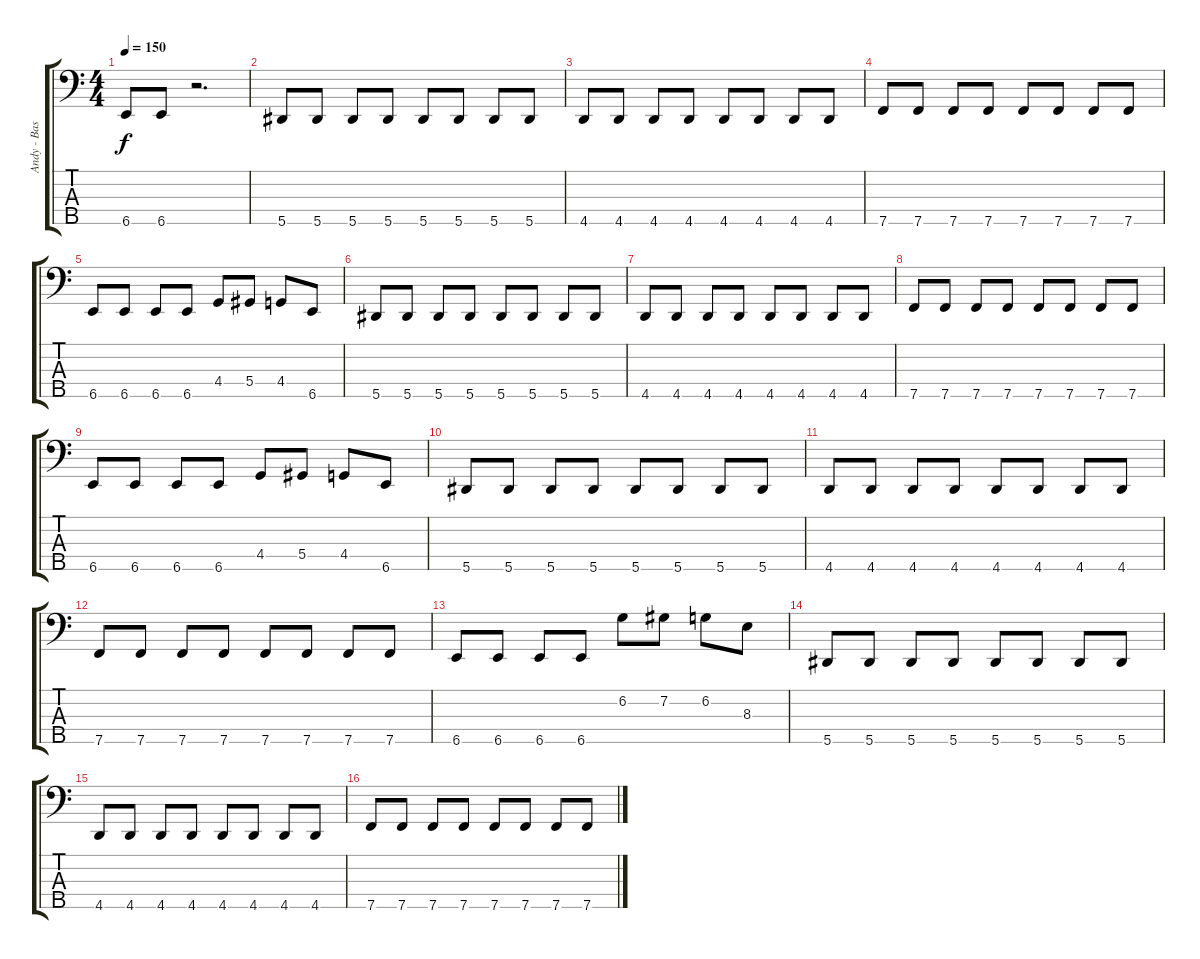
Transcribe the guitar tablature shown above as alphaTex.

\track ("Andy - Bass" "Andy - Bas") {instrument electricbassfinger}
\staff {score tabs}
\tuning (Gb2 Db2 Ab1 Eb1 Bb0) {hide}
\ts (4 4)
\tempo 150
\clef f4
\ks c
6.5.8{dy f} 6.5.8 r.2{d} |
5.5.8 5.5.8 5.5.8 5.5.8 5.5.8 5.5.8 5.5.8 5.5.8 |
4.5.8 4.5.8 4.5.8 4.5.8 4.5.8 4.5.8 4.5.8 4.5.8 |
7.5.8 7.5.8 7.5.8 7.5.8 7.5.8 7.5.8 7.5.8 7.5.8 |
6.5.8 6.5.8 6.5.8 6.5.8 4.4.8 5.4.8 4.4.8 6.5.8 |
5.5.8 5.5.8 5.5.8 5.5.8 5.5.8 5.5.8 5.5.8 5.5.8 |
4.5.8 4.5.8 4.5.8 4.5.8 4.5.8 4.5.8 4.5.8 4.5.8 |
7.5.8 7.5.8 7.5.8 7.5.8 7.5.8 7.5.8 7.5.8 7.5.8 |
6.5.8 6.5.8 6.5.8 6.5.8 4.4.8 5.4.8 4.4.8 6.5.8 |
5.5.8 5.5.8 5.5.8 5.5.8 5.5.8 5.5.8 5.5.8 5.5.8 |
4.5.8 4.5.8 4.5.8 4.5.8 4.5.8 4.5.8 4.5.8 4.5.8 |
7.5.8 7.5.8 7.5.8 7.5.8 7.5.8 7.5.8 7.5.8 7.5.8 |
6.5.8 6.5.8 6.5.8 6.5.8 6.2.8 7.2.8 6.2.8 8.3.8 |
5.5.8 5.5.8 5.5.8 5.5.8 5.5.8 5.5.8 5.5.8 5.5.8 |
4.5.8 4.5.8 4.5.8 4.5.8 4.5.8 4.5.8 4.5.8 4.5.8 |
7.5.8 7.5.8 7.5.8 7.5.8 7.5.8 7.5.8 7.5.8 7.5.8
